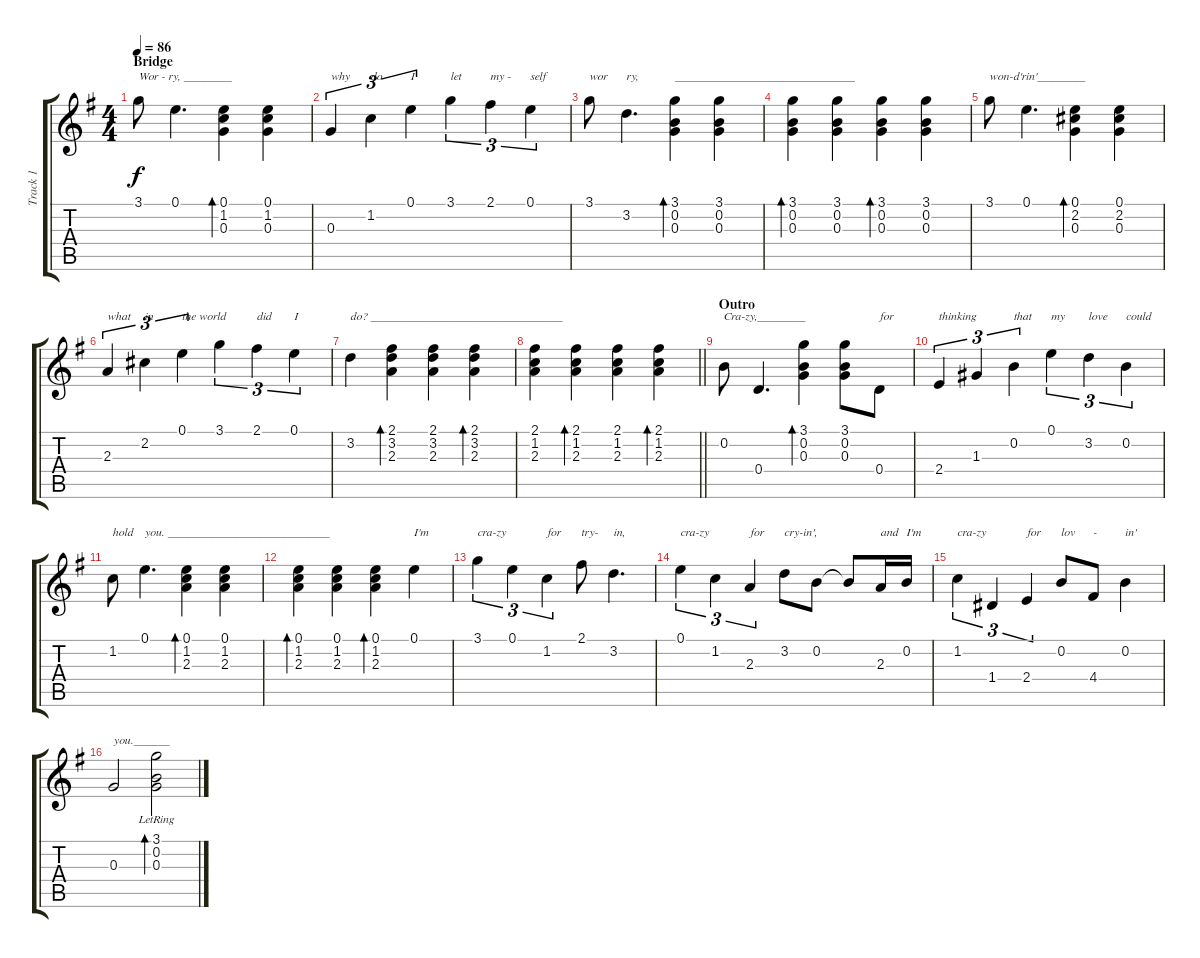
\track ("Track 1" "Track 1") {instrument electricguitarjazz}
\staff {score tabs}
\tuning (E4 B3 G3 D3 A2 E2) {hide}
\ts (4 4)
\section ("" "Bridge")
\tempo 86
\clef g2
\ks g
3.1.8{txt "Wor - ry, ________" dy f} 0.1.4{d} (0.1 1.2 0.3).4{bd 120} (0.1 1.2 0.3).4 |
0.3.4{tu (3 2) txt "why"} 1.2.4{tu (3 2) txt "do"} 0.1.4{tu (3 2) txt "I"} 3.1.4{tu (3 2) txt "let"} 2.1.4{tu (3 2) txt "my -"} 0.1.4{tu (3 2) txt "self"} |
3.1.8{txt "wor"} 3.2.4{d txt "ry,"} (3.1 0.2 0.3).4{bd 120 txt "______________________________"} (3.1 0.2 0.3).4 |
(3.1 0.2 0.3).4{bd 120} (3.1 0.2 0.3).4 (3.1 0.2 0.3).4{bd 120} (3.1 0.2 0.3).4 |
3.1.8{txt "won-d'rin'________"} 0.1.4{d} (0.1 2.2 0.3).4{bd 120} (0.1 2.2 0.3).4 |
2.3.4{tu (3 2) txt "what"} 2.2.4{tu (3 2) txt "in"} 0.1.4{tu (3 2) txt "the world"} 3.1.4{tu (3 2)} 2.1.4{tu (3 2) txt "did"} 0.1.4{tu (3 2) txt "I"} |
3.2.4{txt "do? ________________________________"} (2.1 3.2 2.3).4{bd 120} (2.1 3.2 2.3).4 (2.1 3.2 2.3).4{bd 120} |
\barLineRight lightlight
(2.1 1.2 2.3).4 (2.1 1.2 2.3).4{bd 120} (2.1 1.2 2.3).4 (2.1 1.2 2.3).4{bd 120} |
\section ("" "Outro")
0.2.8{txt "Cra-zy,________"} 0.4.4{d} (3.1 0.2 0.3).4{bd 120} (3.1 0.2 0.3).8 0.4.8{txt "for"} |
2.4.4{tu (3 2) txt "thinking"} 1.3.4{tu (3 2)} 0.2.4{tu (3 2) txt "that"} 0.1.4{tu (3 2) txt "my"} 3.2.4{tu (3 2) txt "love"} 0.2.4{tu (3 2) txt "could"} |
1.2.8{txt "hold"} 0.1.4{d txt "you. ___________________________"} (0.1 1.2 2.3).4{bd 120} (0.1 1.2 2.3).4 |
(0.1 1.2 2.3).4{bd 120} (0.1 1.2 2.3).4 (0.1 1.2 2.3).4{bd 120} 0.1.4{txt "I'm"} |
3.1.4{tu (3 2) txt "cra-zy"} 0.1.4{tu (3 2)} 1.2.4{tu (3 2) txt "for"} 2.1.8{txt "try-"} 3.2.4{d txt "in,"} |
0.1.4{tu (3 2) txt "cra-zy"} 1.2.4{tu (3 2)} 2.3.4{tu (3 2) txt "for"} 3.2.8{txt "cry-in',"} 0.2.8 0.2{t}.8 2.3.16{txt "and"} 0.2.16{txt "I'm"} |
1.2.4{tu (3 2) txt "cra-zy"} 1.4.4{tu (3 2)} 2.4.4{tu (3 2) txt "for"} 0.2.8{txt "lov"} 4.4.8{txt "-"} 0.2.4{txt "in'"} |
0.3.2{txt "you.______"} (3.1{lr} 0.2 0.3).2{bd 480}
